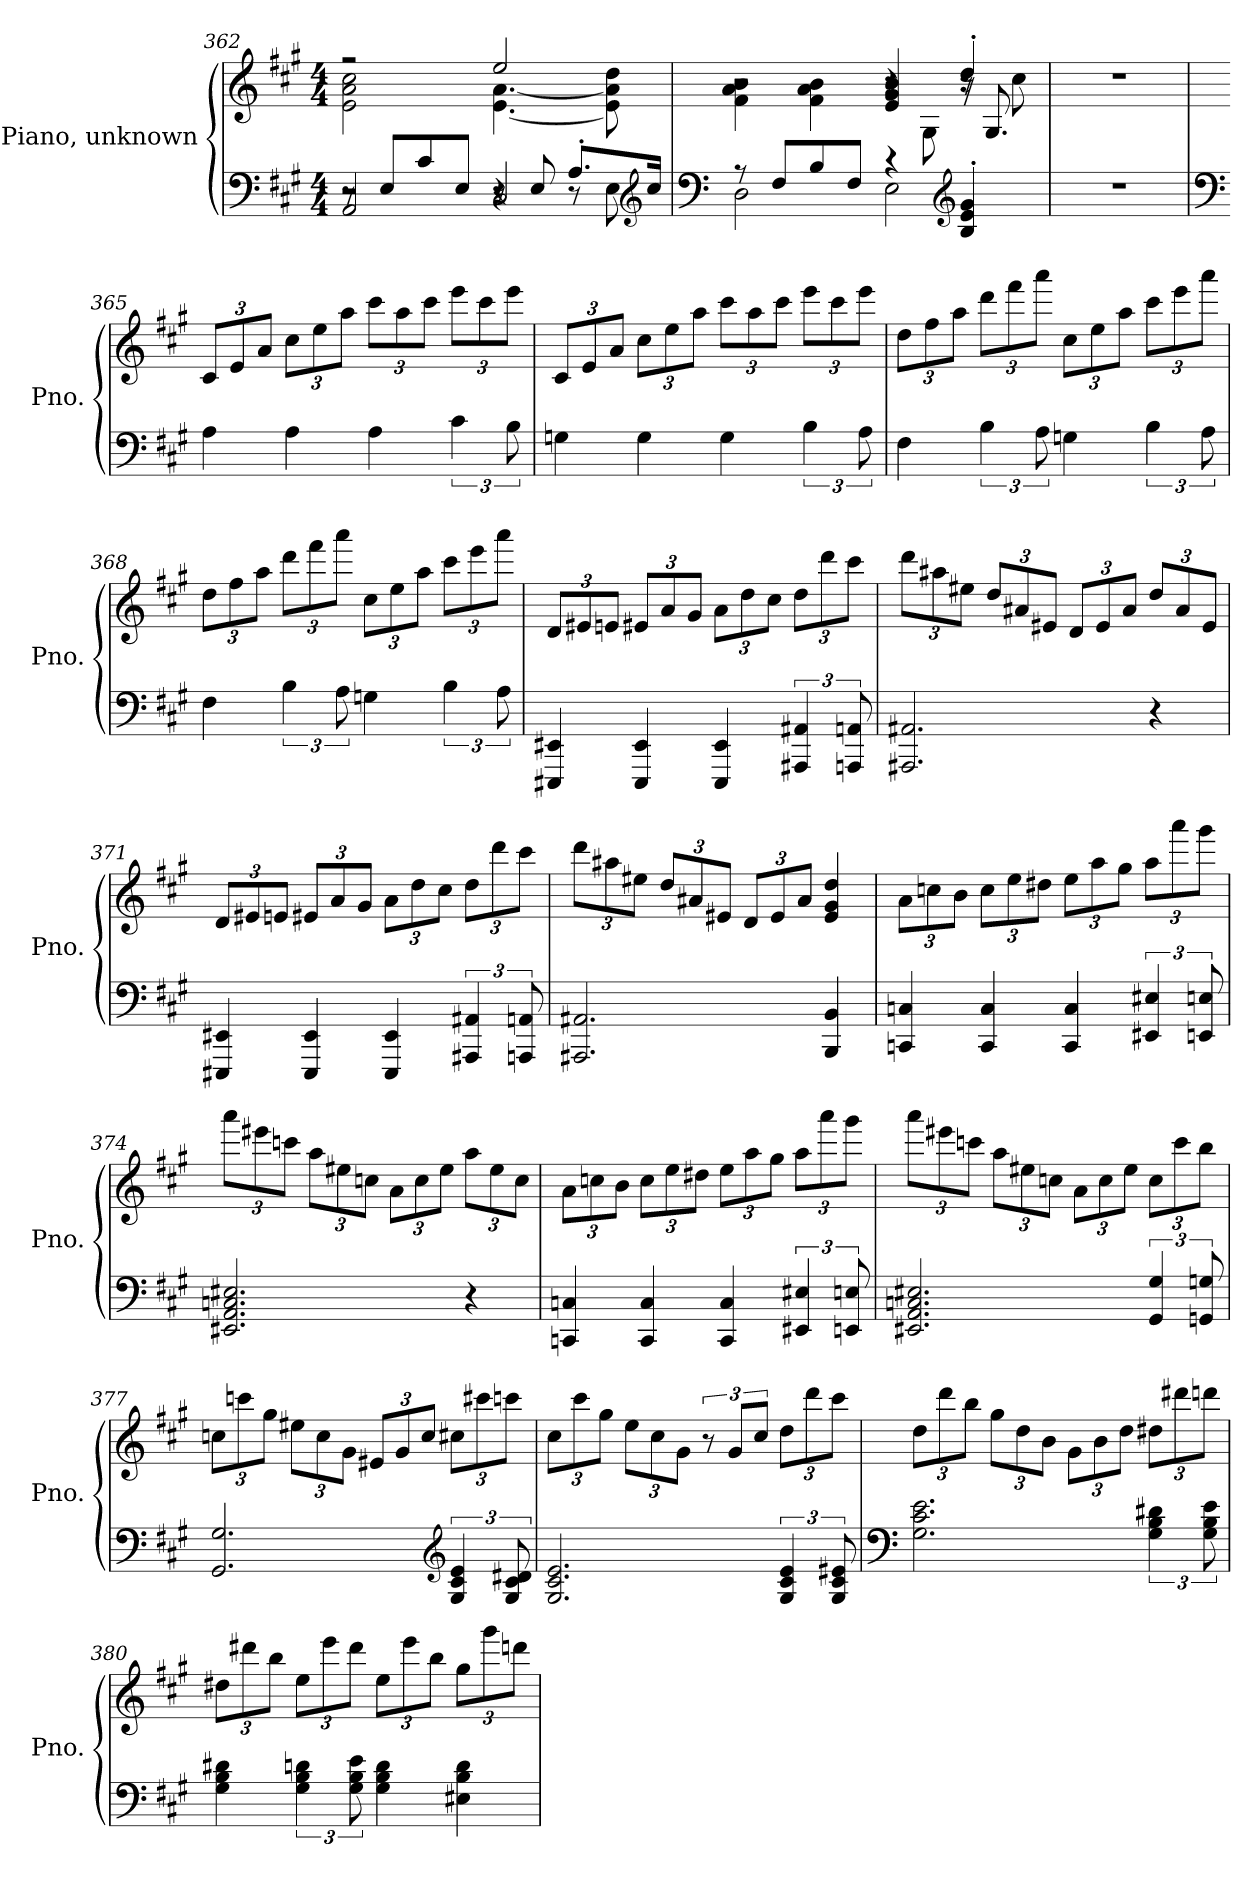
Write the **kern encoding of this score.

**kern	**kern
*part1	*part1
*staff2	*staff1
*I"Piano, unknown	*
*I'Pno.	*
*clefF4	*clefG2
*k[f#c#g#]	*k[f#c#g#]
*M4/4	*M4/4
=362	=362
*^	*^
*	*^	*	*
8r	2r	2AA/	2r	2e\ 2a\ 2cc#\
8E/L	.	.	.	.
8c#/	.	.	.	.
8E/J	.	.	.	.
8r	4r	2C#/	2ee/	[4.e\ [4.a\
8E/	.	.	.	.
8.A'/L	8r	.	.	.
.	8E\	.	.	8e\] 8a\] 8dd\
*clefG2	*	*	*	*
16cc#/Jk	.	.	.	.
*v	*v	*v	*	*
*	*v	*v
=363	=363
*clefF4	*
*^	*^
*	*	*	*^
8r	2D\	2r	4f#\ 4a\ 4b\	2r
8F#/L	.	.	.	.
8B/	.	.	4f#\ 4a\ 4b\	.
8F#/J	.	.	.	.
4r	2E\	4e/ 4g#/ 4b/	8r	4r
.	.	.	8G#\	.
*clefG2	*	*	*	*
4B/' 4e/' 4g#/'	.	4dd'/	8r	16r
.	.	.	.	8.G#/
.	.	.	8cc#\	.
*v	*v	*	*	*
*	*v	*v	*v
=364	=364
1r	1r
!!LO:LB:g=z
=365	=365
*clefF4	*
*	*Xbrackettup
4A\	12c#/L
.	12e/
.	12a/J
4A\	12cc#\L
.	12ee\
.	12aa\J
4A\	12ccc#\L
.	12aa\
.	12ccc#\J
6c#\	12eee\L
.	12ccc#\
12B\	12eee\J
=366	=366
4Gn\	12c#/L
.	12e/
.	12a/J
4G\	12cc#\L
.	12ee\
.	12aa\J
4G\	12ccc#\L
.	12aa\
.	12ccc#\J
6B\	12eee\L
.	12ccc#\
12A\	12eee\J
=367	=367
4F#\	12dd\L
.	12ff#\
.	12aa\J
6B\	12ddd\L
.	12fff#\
12A\	12aaa\J
4Gn\	12cc#\L
.	12ee\
.	12aa\J
6B\	12ccc#\L
.	12eee\
12A\	12aaa\J
!!LO:LB:g=z
=368	=368
4F#\	12dd\L
.	12ff#\
.	12aa\J
6B\	12ddd\L
.	12fff#\
12A\	12aaa\J
4Gn\	12cc#\L
.	12ee\
.	12aa\J
6B\	12ccc#\L
.	12eee\
12A\	12aaa\J
=369	=369
4EEE#X/ 4EE#X/	12d/L
.	12e#X/
.	12en/J
4EEE#/ 4EE#/	12e#X/L
.	12a/
.	12g#/J
4EEE#/ 4EE#/	12a\L
.	12dd\
.	12cc#\J
6AAA#X/ 6AA#X/	12dd\L
.	12ddd\
12AAAn/ 12AAn/	12ccc#\J
!!LO:PB:g=z
=370	=370
2.AAA#X/ 2.AA#X/	12ddd\L
.	12aa#X\
.	12ee#X\J
.	12dd/L
.	12a#X/
.	12e#X/J
.	12d/L
.	12e#/
.	12a#/J
4r	12dd/L
.	12a#/
.	12e#/J
=371	=371
4EEE#X/ 4EE#X/	12d/L
.	12e#X/
.	12en/J
4EEE#/ 4EE#/	12e#X/L
.	12a/
.	12g#/J
4EEE#/ 4EE#/	12a\L
.	12dd\
.	12cc#\J
6AAA#X/ 6AA#X/	12dd\L
.	12ddd\
12AAAn/ 12AAn/	12ccc#\J
!!LO:LB:g=z
=372	=372
2.AAA#X/ 2.AA#X/	12ddd\L
.	12aa#X\
.	12ee#X\J
.	12dd/L
.	12a#X/
.	12e#X/J
.	12d/L
.	12e#/
.	12a#/J
4BBB/ 4BB/	4e#/ 4g#/ 4dd/
=373	=373
4CCn/ 4Cn/	12a\L
.	12ccn\
.	12b\J
4CC/ 4C/	12cc\L
.	12ee\
.	12dd#X\J
4CC/ 4C/	12ee\L
.	12aa\
.	12gg#\J
6EE#X/ 6E#X/	12aa\L
.	12aaa\
12EEn/ 12En/	12ggg#\J
!!LO:LB:g=z
=374	=374
2.EE#X/ 2.AA/ 2.Cn/ 2.E#X/	12aaa\L
.	12eee#X\
.	12cccn\J
.	12aa\L
.	12ee#X\
.	12ccn\J
.	12a\L
.	12cc\
.	12ee#\J
4r	12aa\L
.	12ee#\
.	12cc\J
=375	=375
4CCn/ 4Cn/	12a\L
.	12ccn\
.	12b\J
4CC/ 4C/	12cc\L
.	12ee\
.	12dd#X\J
4CC/ 4C/	12ee\L
.	12aa\
.	12gg#\J
6EE#X/ 6E#X/	12aa\L
.	12aaa\
12EEn/ 12En/	12ggg#\J
!!LO:LB:g=z
=376	=376
2.EE#X/ 2.AA/ 2.Cn/ 2.E#X/	12aaa\L
.	12eee#X\
.	12cccn\J
.	12aa\L
.	12ee#X\
.	12ccn\J
.	12a\L
.	12cc\
.	12ee#\J
6GG#/ 6G#/	12cc\L
.	12ccc\
12GGn/ 12Gn/	12bb\J
=377	=377
2.GG#/ 2.G#/	12ccn\L
.	12cccn\
.	12gg#\J
.	12ee#X\L
.	12cc\
.	12g#\J
.	12e#X/L
.	12g#/
.	12cc/J
*clefG2	*
6G#/ 6c#/ 6e/	12cc#X\L
.	12ccc#X\
12G#/ 12c#/ 12d#X/	12cccn\J
!!LO:LB:g=z
=378	=378
2.G#/ 2.c#/ 2.e/	12cc#\L
.	12ccc#\
.	12gg#\J
.	12ee\L
.	12cc#\
.	12g#\J
*	*brackettup
.	12r
.	12g#/L
.	12cc#/J
*	*Xbrackettup
6G#/ 6c#/ 6e/	12dd\L
.	12ddd\
12G#/ 12c#/ 12e#X/	12ccc#\J
=379	=379
*clefF4	*
2.G#\ 2.c#\ 2.e\	12dd\L
.	12ddd\
.	12bb\J
.	12gg#\L
.	12dd\
.	12b\J
.	12g#\L
.	12b\
.	12dd\J
6G#\ 6B\ 6d#X\	12dd#X\L
.	12ddd#X\
12G#\ 12B\ 12e\	12dddn\J
=380	=380
4G#\ 4B\ 4d#X\	12dd#X\L
.	12ddd#X\
.	12bb\J
6G#\ 6B\ 6dn\	12ee\L
.	12eee\
12G#\ 12B\ 12e\	12ddd#\J
4G#\ 4B\ 4d\	12ee\L
.	12eee\
.	12bb\J
4E#X\ 4B\ 4d\	12gg#\L
.	12ggg#\
.	12dddn\J
=	=
*-	*-
